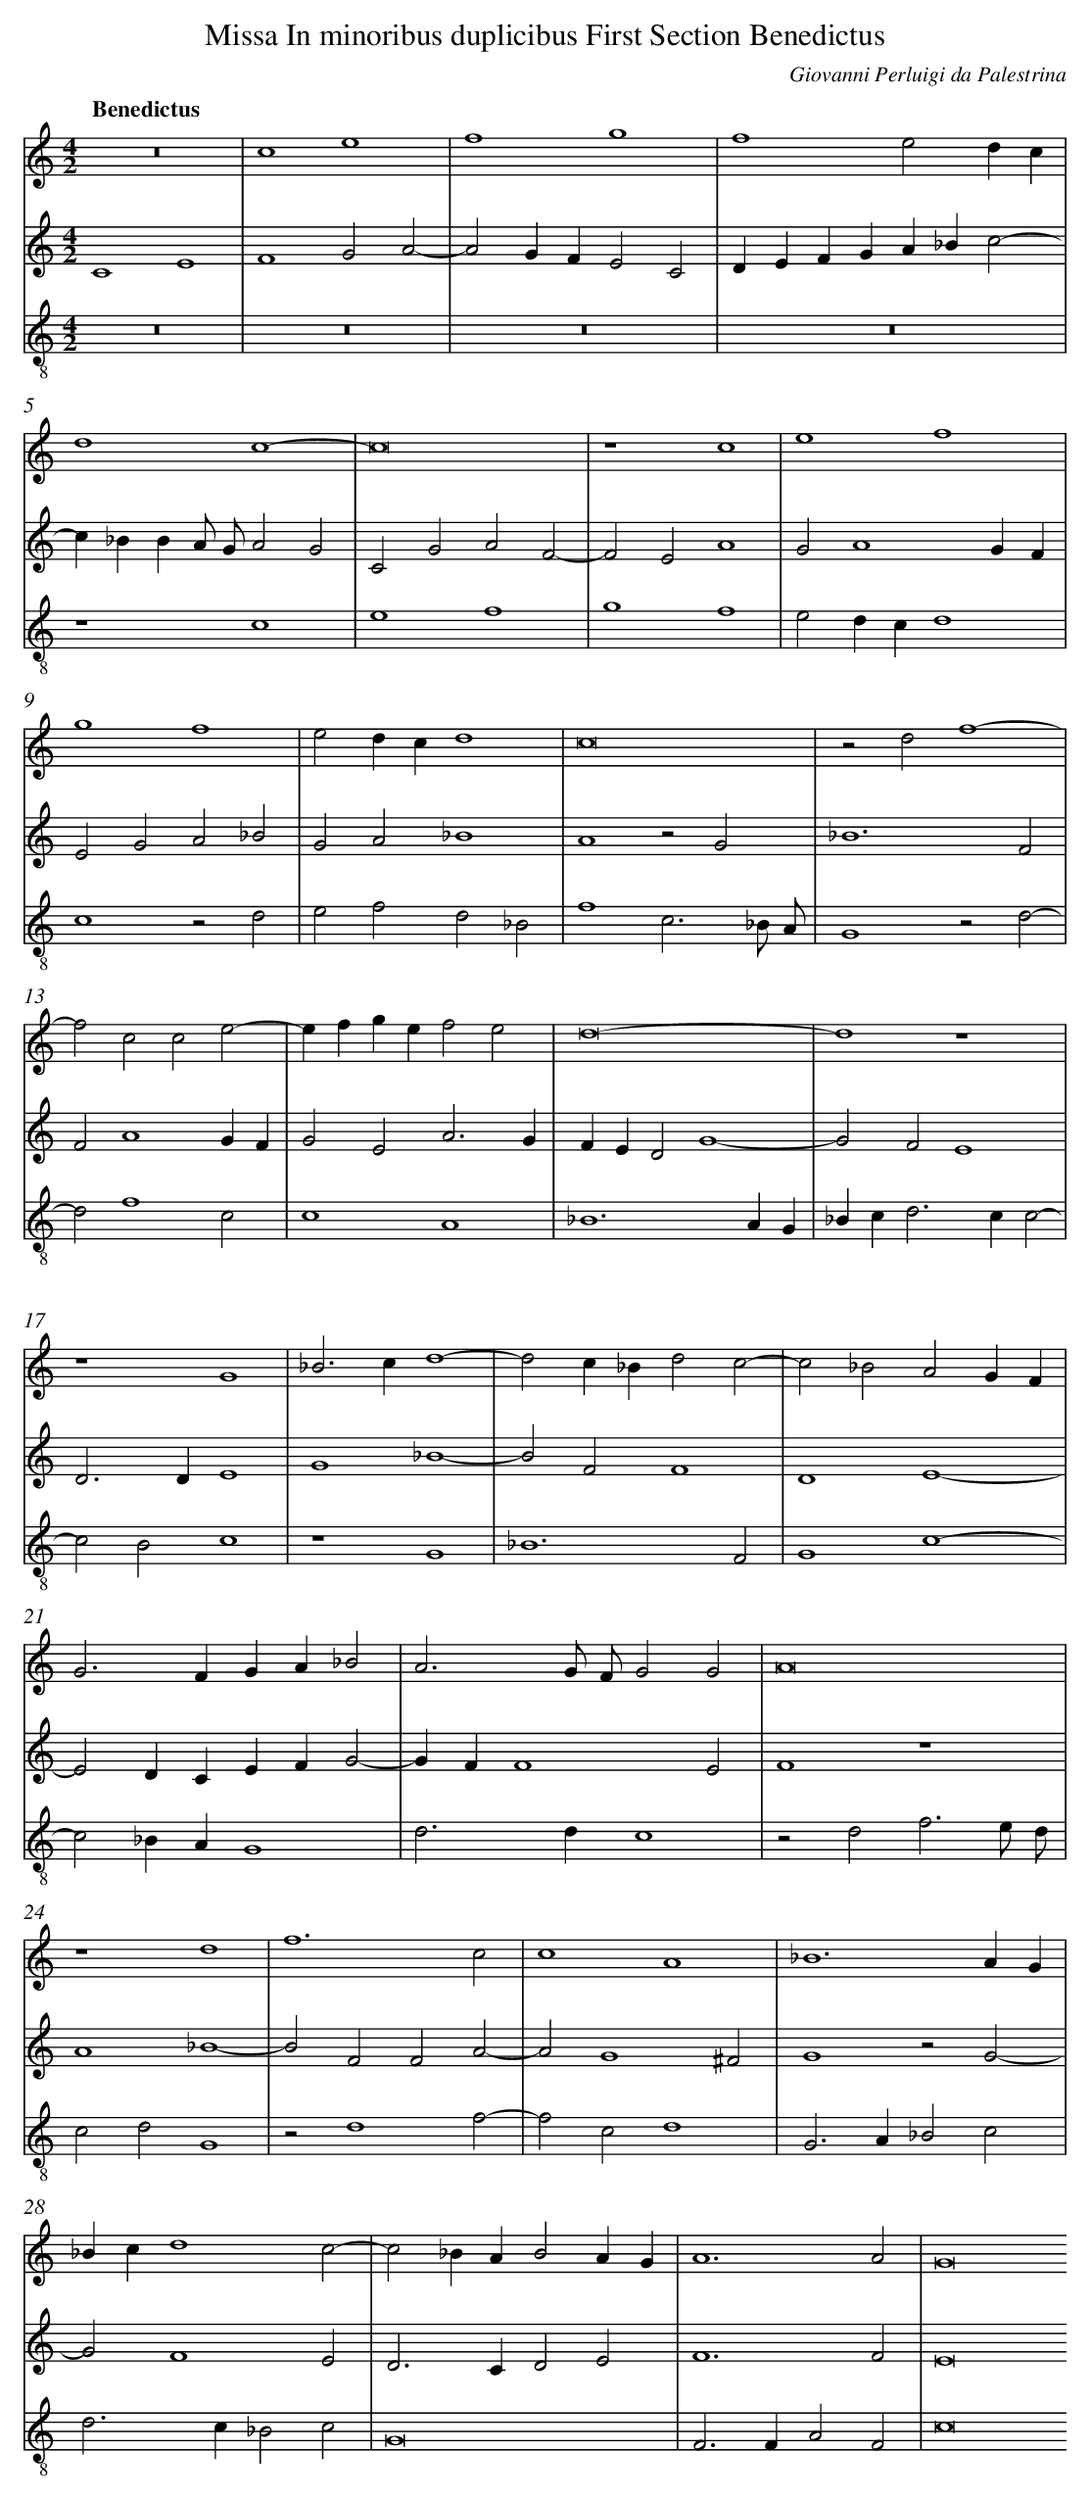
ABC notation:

X:1
T: Missa In minoribus duplicibus First Section Benedictus
C: Giovanni Perluigi da Palestrina
L: 1/4
M: 4/2
Q: "Benedictus"
V: 1 clef=treble
V: 2 clef=treble
V: 3 clef=treble-8
K: C
[V:1] z8 |
[V:2] C4E4 |
[V:3] z8 |
[V:1] c4e4 |
[V:2] F4G2A2- |
[V:3] z8 |
[V:1] f4g4 |
[V:2] A2GFE2C2 |
[V:3] z8 |
[V:1] f4e2dc |
[V:2] DEFGA_Bc2- |
[V:3] z8 |
[V:1] d4c4- |
[V:2] c_BBA/ G/A2G2 |
[V:3] z4c4 |
[V:1] c8 |
[V:2] C2G2A2F2- |
[V:3] e4f4 |
[V:1] z4c4 |
[V:2] F2E2A4 |
[V:3] g4f4 |
[V:1] e4f4 |
[V:2] G2A4GF |
[V:3] e2dcd4 |
[V:1] g4f4 |
[V:2] E2G2A2_B2 |
[V:3] c4z2d2 |
[V:1] e2dcd4 |
[V:2] G2A2_B4 |
[V:3] e2f2d2_B2 |
[V:1] c8 |
[V:2] A4z2G2 |
[V:3] f4c3_B/ A/ |
[V:1] z2d2f4- |
[V:2] _B6F2 |
[V:3] G4z2d2- |
[V:1] f2c2c2e2- |
[V:2] F2A4GF |
[V:3] d2f4c2 |
[V:1] efgef2e2 |
[V:2] G2E2A3G |
[V:3] c4A4 |
[V:1] d8- |
[V:2] FED2G4- |
[V:3] _B6AG |
[V:1] d4z4 |
[V:2] G2F2E4 |
[V:3] _Bc2<d2cc2- |
[V:1] z4G4 |
[V:2] D2>D2E4 |
[V:3] c2B2c4 |
[V:1] _B2>c2d4- |
[V:2] G4_B4- |
[V:3] z4G4 |
[V:1] d2c_Bd2c2- |
[V:2] B2F2F4 |
[V:3] _B6F2 |
[V:1] c2_B2A2GF |
[V:2] D4E4- |
[V:3] G4c4- |
[V:1] G2>F2GA_B2 |
[V:2] E2DCEFG2- |
[V:3] c2_BAG4 |
[V:1] A3G/ F/G2G2 |
[V:2] GFF4E2 |
[V:3] d2>d2c4 |
[V:1] A8 |
[V:2] F4z4 |
[V:3] z2d2f3e/ d/ |
[V:1] z4d4 |
[V:2] A4_B4- |
[V:3] c2d2G4 |
[V:1] f6c2 |
[V:2] B2F2F2A2- |
[V:3] z2d4f2- |
[V:1] c4A4 |
[V:2] A2G4^F2 |
[V:3] f2c2d4 |
[V:1] _B6AG |
[V:2] G4z2G2- |
[V:3] G2>A2_B2c2 |
[V:1] _Bcd4c2- |
[V:2] G2F4E2 |
[V:3] d2>c2_B2c2 |
[V:1] c2_BAB2AG |
[V:2] D2>C2D2E2 |
[V:3] G8 |
[V:1] A6A2 |
[V:2] F6F2 |
[V:3] F2>F2A2F2 |
[V:1] G8
[V:2] E8
[V:3] c8
